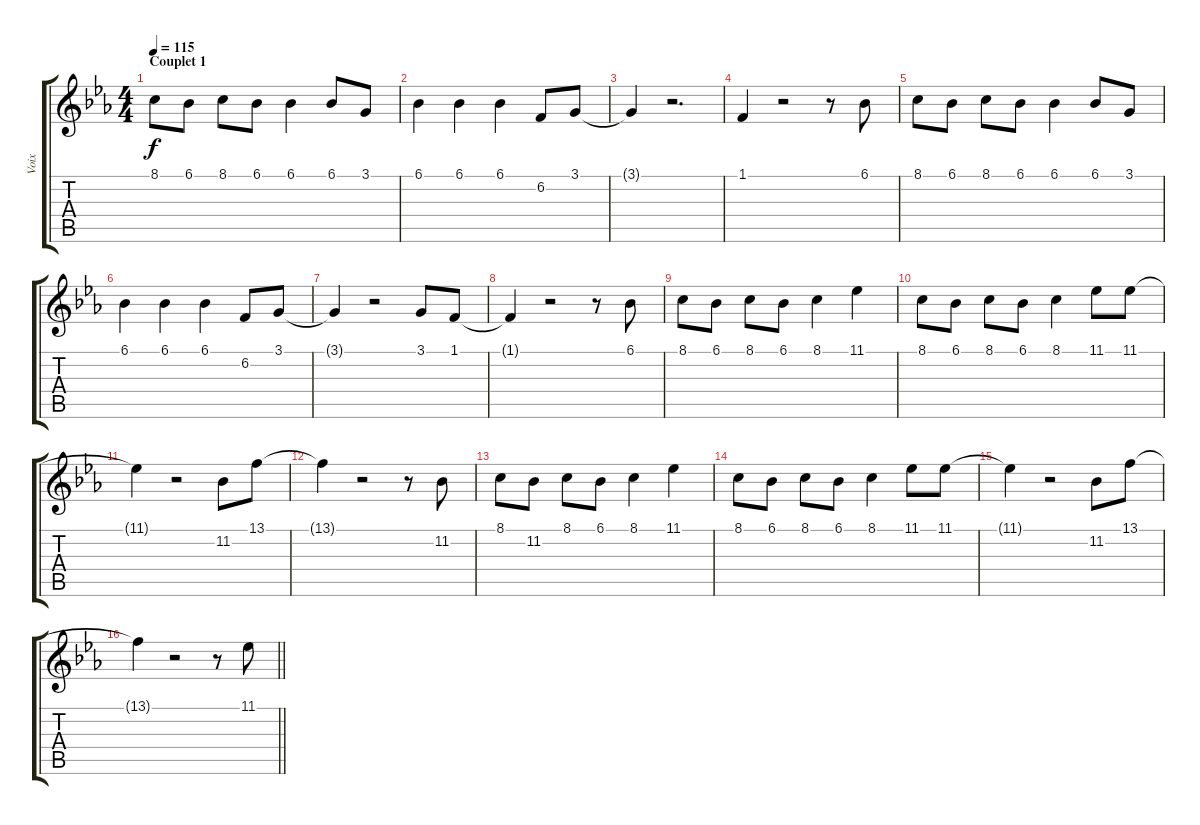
\track ("Voix" "Voix") {instrument flute}
\staff {score tabs}
\tuning (E4 B3 G3 D3 A2 E2) {hide}
\ts (4 4)
\section ("" "Couplet 1")
\tempo 115
\clef g2
\ks eb
8.1.8{dy f} 6.1.8 8.1.8 6.1.8 6.1.4 6.1.8 3.1.8 |
6.1.4 6.1.4 6.1.4 6.2.8 3.1.8 |
3.1{t}.4 r.2{d} |
1.1.4 r.2 r.8 6.1.8 |
8.1.8 6.1.8 8.1.8 6.1.8 6.1.4 6.1.8 3.1.8 |
6.1.4 6.1.4 6.1.4 6.2.8 3.1.8 |
3.1{t}.4 r.2 3.1.8 1.1.8 |
1.1{t}.4 r.2 r.8 6.1.8 |
8.1.8 6.1.8 8.1.8 6.1.8 8.1.4 11.1.4 |
8.1.8 6.1.8 8.1.8 6.1.8 8.1.4 11.1.8 11.1.8 |
11.1{t}.4 r.2 11.2.8 13.1.8 |
13.1{t}.4 r.2 r.8 11.2.8 |
8.1.8 11.2.8 8.1.8 6.1.8 8.1.4 11.1.4 |
8.1.8 6.1.8 8.1.8 6.1.8 8.1.4 11.1.8 11.1.8 |
11.1{t}.4 r.2 11.2.8 13.1.8 |
\barLineRight lightlight
13.1{t}.4 r.2 r.8 11.1.8
